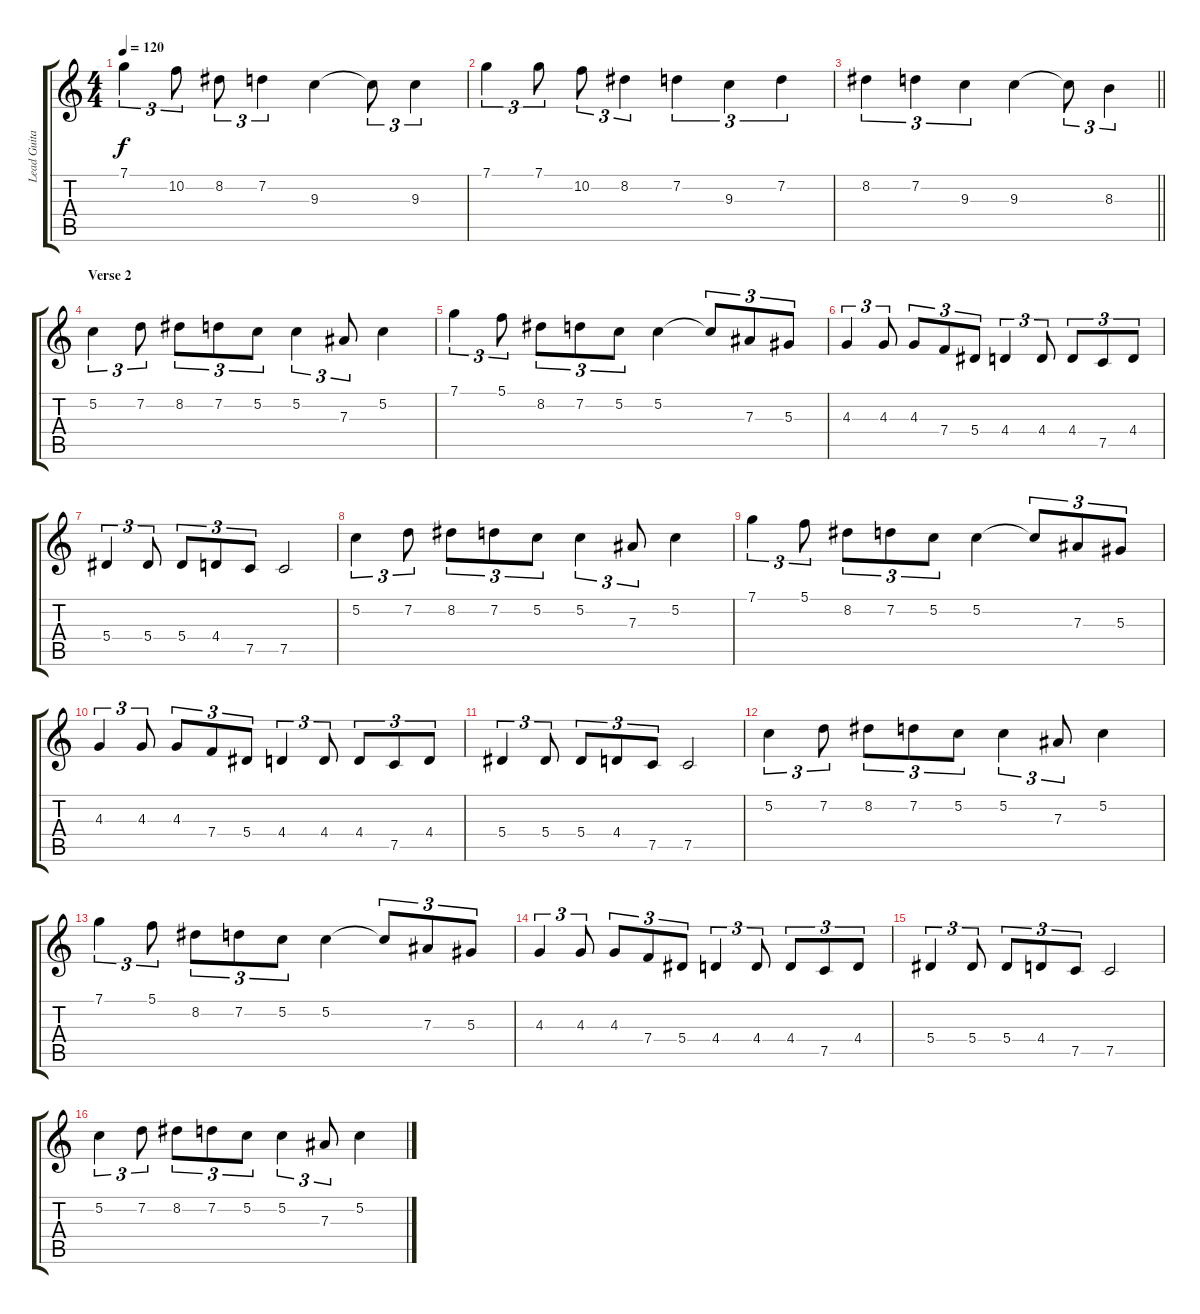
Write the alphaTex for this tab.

\track ("Lead Guitar" "Lead Guita") {instrument overdrivenguitar}
\staff {score tabs}
\tuning (C4 G3 Eb3 Bb2 F2 C2) {hide}
\ts (4 4)
\tempo 120
\clef g2
\ks c
7.1.4{tu (3 2) dy f} 10.2.8{tu (3 2)} 8.2.8{tu (3 2)} 7.2.4{tu (3 2)} 9.3.4 9.3{t}.8{tu (3 2)} 9.3.4{tu (3 2)} |
7.1.4{tu (3 2)} 7.1.8{tu (3 2)} 10.2.8{tu (3 2)} 8.2.4{tu (3 2)} 7.2.4{tu (3 2)} 9.3.4{tu (3 2)} 7.2.4{tu (3 2)} |
\barLineRight lightlight
8.2.4{tu (3 2)} 7.2.4{tu (3 2)} 9.3.4{tu (3 2)} 9.3.4 9.3{t}.8{tu (3 2)} 8.3.4{tu (3 2)} |
\section ("" "Verse 2")
5.2.4{tu (3 2)} 7.2.8{tu (3 2)} 8.2.8{tu (3 2)} 7.2.8{tu (3 2)} 5.2.8{tu (3 2)} 5.2.4{tu (3 2)} 7.3.8{tu (3 2)} 5.2.4 |
7.1.4{tu (3 2)} 5.1.8{tu (3 2)} 8.2.8{tu (3 2)} 7.2.8{tu (3 2)} 5.2.8{tu (3 2)} 5.2.4 5.2{t}.8{tu (3 2)} 7.3.8{tu (3 2)} 5.3.8{tu (3 2)} |
4.3.4{tu (3 2)} 4.3.8{tu (3 2)} 4.3.8{tu (3 2)} 7.4.8{tu (3 2)} 5.4.8{tu (3 2)} 4.4.4{tu (3 2)} 4.4.8{tu (3 2)} 4.4.8{tu (3 2)} 7.5.8{tu (3 2)} 4.4.8{tu (3 2)} |
5.4.4{tu (3 2)} 5.4.8{tu (3 2)} 5.4.8{tu (3 2)} 4.4.8{tu (3 2)} 7.5.8{tu (3 2)} 7.5.2 |
5.2.4{tu (3 2)} 7.2.8{tu (3 2)} 8.2.8{tu (3 2)} 7.2.8{tu (3 2)} 5.2.8{tu (3 2)} 5.2.4{tu (3 2)} 7.3.8{tu (3 2)} 5.2.4 |
7.1.4{tu (3 2)} 5.1.8{tu (3 2)} 8.2.8{tu (3 2)} 7.2.8{tu (3 2)} 5.2.8{tu (3 2)} 5.2.4 5.2{t}.8{tu (3 2)} 7.3.8{tu (3 2)} 5.3.8{tu (3 2)} |
4.3.4{tu (3 2)} 4.3.8{tu (3 2)} 4.3.8{tu (3 2)} 7.4.8{tu (3 2)} 5.4.8{tu (3 2)} 4.4.4{tu (3 2)} 4.4.8{tu (3 2)} 4.4.8{tu (3 2)} 7.5.8{tu (3 2)} 4.4.8{tu (3 2)} |
5.4.4{tu (3 2)} 5.4.8{tu (3 2)} 5.4.8{tu (3 2)} 4.4.8{tu (3 2)} 7.5.8{tu (3 2)} 7.5.2 |
5.2.4{tu (3 2)} 7.2.8{tu (3 2)} 8.2.8{tu (3 2)} 7.2.8{tu (3 2)} 5.2.8{tu (3 2)} 5.2.4{tu (3 2)} 7.3.8{tu (3 2)} 5.2.4 |
7.1.4{tu (3 2)} 5.1.8{tu (3 2)} 8.2.8{tu (3 2)} 7.2.8{tu (3 2)} 5.2.8{tu (3 2)} 5.2.4 5.2{t}.8{tu (3 2)} 7.3.8{tu (3 2)} 5.3.8{tu (3 2)} |
4.3.4{tu (3 2)} 4.3.8{tu (3 2)} 4.3.8{tu (3 2)} 7.4.8{tu (3 2)} 5.4.8{tu (3 2)} 4.4.4{tu (3 2)} 4.4.8{tu (3 2)} 4.4.8{tu (3 2)} 7.5.8{tu (3 2)} 4.4.8{tu (3 2)} |
5.4.4{tu (3 2)} 5.4.8{tu (3 2)} 5.4.8{tu (3 2)} 4.4.8{tu (3 2)} 7.5.8{tu (3 2)} 7.5.2 |
5.2.4{tu (3 2)} 7.2.8{tu (3 2)} 8.2.8{tu (3 2)} 7.2.8{tu (3 2)} 5.2.8{tu (3 2)} 5.2.4{tu (3 2)} 7.3.8{tu (3 2)} 5.2.4
